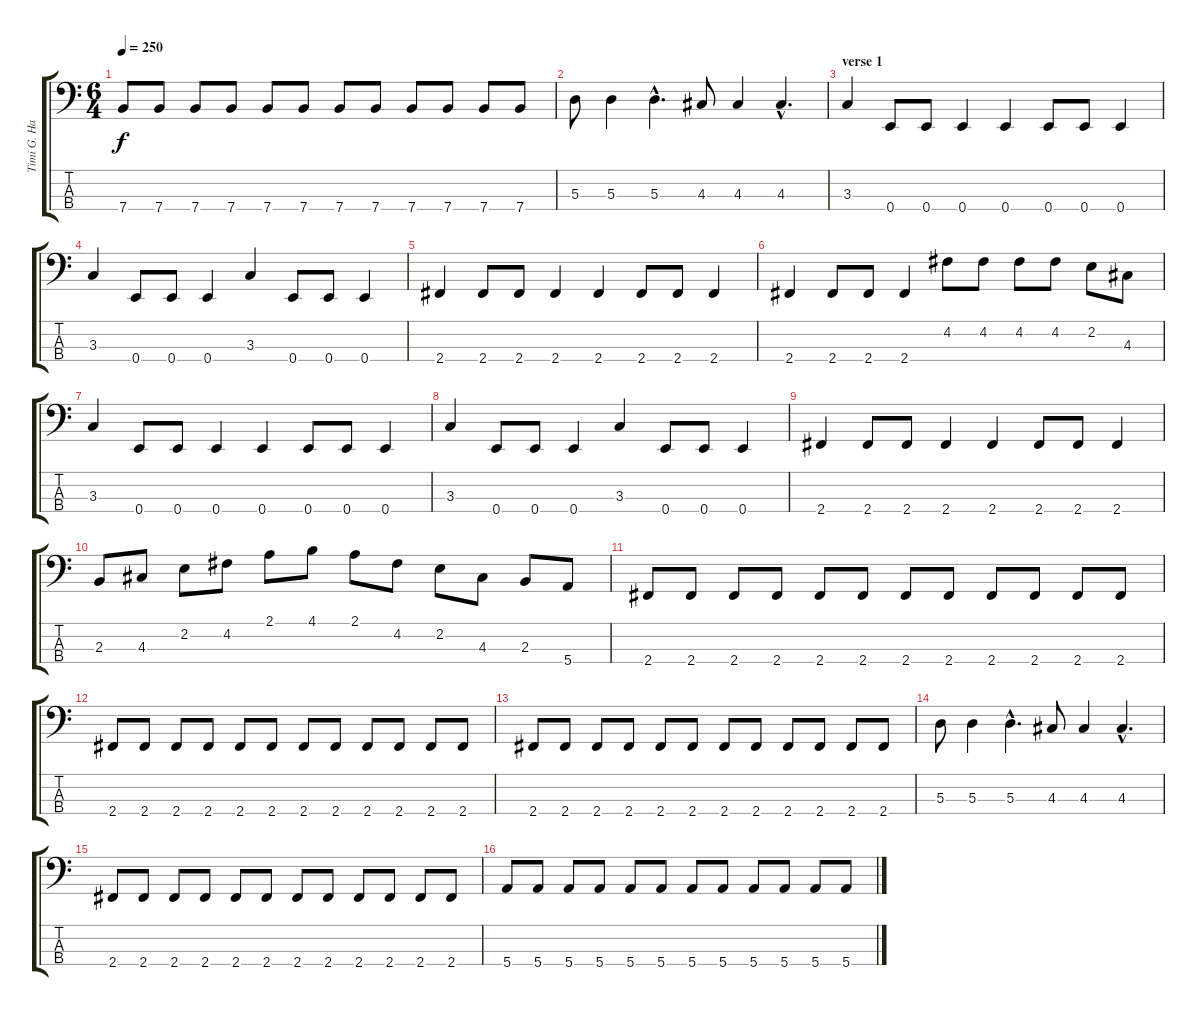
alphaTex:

\track ("Timi G. Hansen" "Timi G. Ha") {instrument electricbasspick}
\staff {score tabs}
\tuning (G2 D2 A1 E1) {hide}
\ts (6 4)
\tempo 250
\clef f4
\ks c
7.4.8{dy f} 7.4.8 7.4.8 7.4.8 7.4.8 7.4.8 7.4.8 7.4.8 7.4.8 7.4.8 7.4.8 7.4.8 |
5.3.8 5.3.4 5.3{hac}.4{d} 4.3.8 4.3.4 4.3{hac}.4{d} |
\section ("" "verse 1")
3.3.4 0.4.8 0.4.8 0.4.4 0.4.4 0.4.8 0.4.8 0.4.4 |
3.3.4 0.4.8 0.4.8 0.4.4 3.3.4 0.4.8 0.4.8 0.4.4 |
2.4.4 2.4.8 2.4.8 2.4.4 2.4.4 2.4.8 2.4.8 2.4.4 |
2.4.4 2.4.8 2.4.8 2.4.4 4.2.8 4.2.8 4.2.8 4.2.8 2.2.8 4.3.8 |
3.3.4 0.4.8 0.4.8 0.4.4 0.4.4 0.4.8 0.4.8 0.4.4 |
3.3.4 0.4.8 0.4.8 0.4.4 3.3.4 0.4.8 0.4.8 0.4.4 |
2.4.4 2.4.8 2.4.8 2.4.4 2.4.4 2.4.8 2.4.8 2.4.4 |
2.3.8 4.3.8 2.2.8 4.2.8 2.1.8 4.1.8 2.1.8 4.2.8 2.2.8 4.3.8 2.3.8 5.4.8 |
2.4.8 2.4.8 2.4.8 2.4.8 2.4.8 2.4.8 2.4.8 2.4.8 2.4.8 2.4.8 2.4.8 2.4.8 |
2.4.8 2.4.8 2.4.8 2.4.8 2.4.8 2.4.8 2.4.8 2.4.8 2.4.8 2.4.8 2.4.8 2.4.8 |
2.4.8 2.4.8 2.4.8 2.4.8 2.4.8 2.4.8 2.4.8 2.4.8 2.4.8 2.4.8 2.4.8 2.4.8 |
5.3.8 5.3.4 5.3{hac}.4{d} 4.3.8 4.3.4 4.3{hac}.4{d} |
2.4.8 2.4.8 2.4.8 2.4.8 2.4.8 2.4.8 2.4.8 2.4.8 2.4.8 2.4.8 2.4.8 2.4.8 |
5.4.8 5.4.8 5.4.8 5.4.8 5.4.8 5.4.8 5.4.8 5.4.8 5.4.8 5.4.8 5.4.8 5.4.8
